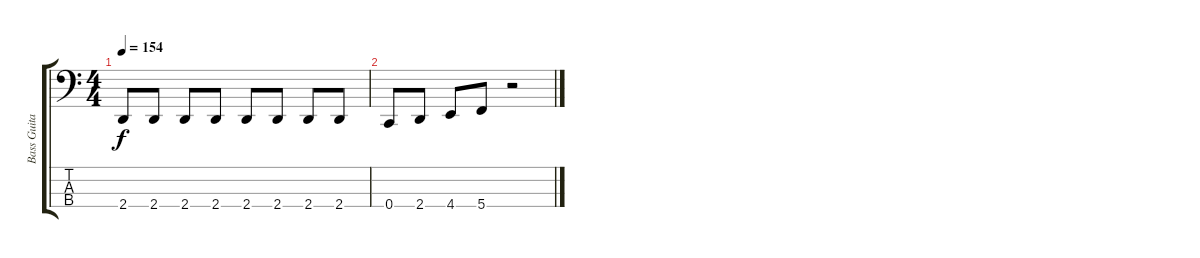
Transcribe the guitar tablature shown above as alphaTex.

\track ("Bass Guitar (Marc McKnight)" "Bass Guita") {instrument electricbasspick}
\staff {score tabs}
\tuning (F2 C2 G1 C1) {hide}
\ts (4 4)
\tempo 154
\clef f4
\ks c
2.4.8{dy f} 2.4.8 2.4.8 2.4.8 2.4.8 2.4.8 2.4.8 2.4.8 |
0.4.8 2.4.8 4.4.8 5.4.8 r.2
